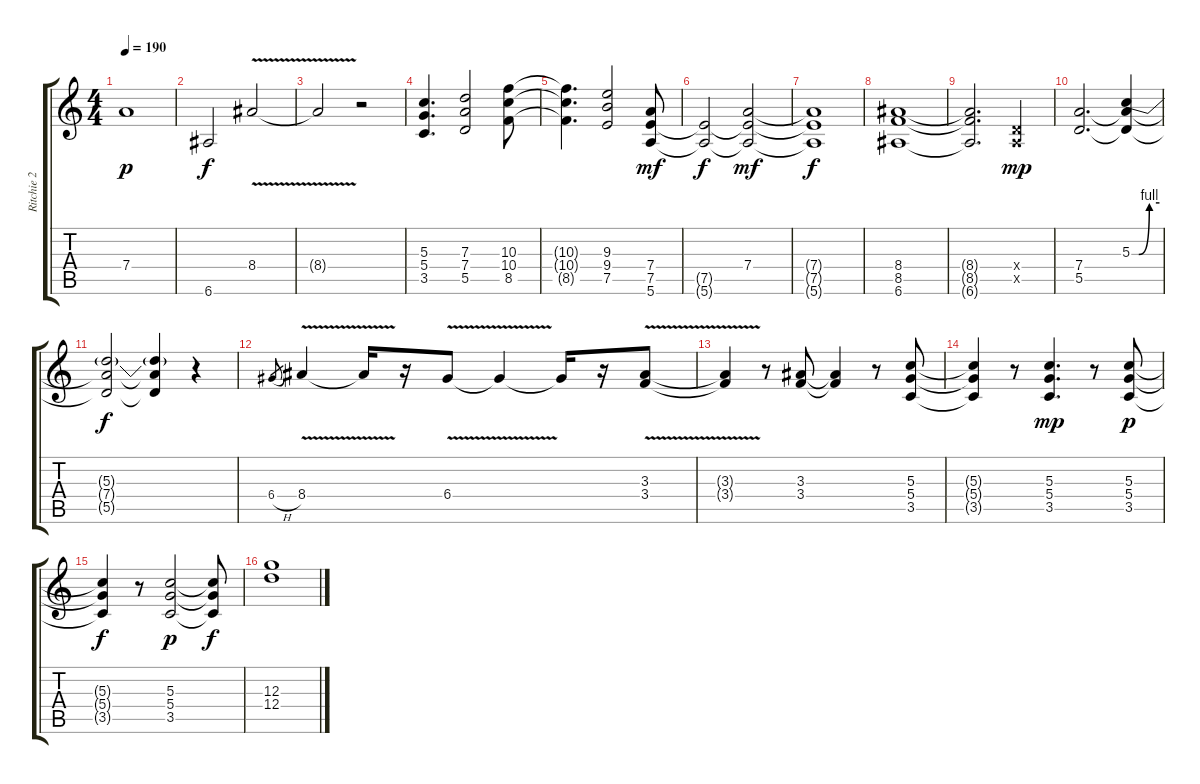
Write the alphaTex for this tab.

\track ("Ritchie 2" "Ritchie 2") {instrument overdrivenguitar}
\staff {score tabs}
\tuning (E4 B3 G3 D3 A2 E2) {hide}
\ts (4 4)
\tempo 190
\clef g2
\ks c
7.4.1{dy p} |
6.6.2{dy f} 8.4{v}.2 |
8.4{t}.2 r.2 |
(5.3 5.4 3.5).4{d} (7.3 7.4 5.5).2 (10.3 10.4 8.5).8 |
(10.3{t} 10.4{t} 8.5{t}).4{d} (9.3 9.4 7.5).2 (7.4 7.5 5.6).8{dy mf} |
(7.5{t} 5.6{t}).2{dy f} (7.4 7.5{t} 5.6{t}).2{dy mf} |
(7.4{t} 7.5{t} 5.6{t}).1{dy f} |
(8.4 8.5 6.6).1 |
(8.4{t} 8.5{t} 6.6{t}).2{d} (0.4{x} 0.5{x}).4{dy mp} |
(7.4 5.5).2{d} (5.3{be (custom 0 0 15 0 38 4 60 4)} 7.4{t} 5.5{t}).4 |
(5.3{t} 7.4{t} 5.5{t}).2{dy f} (5.3{t} 7.4{t} 5.5{t}).4 r.4 |
6.4{h}.8{gr} 8.4{v}.4 8.4{t}.16 r.16 6.4{v}.8 6.4{t}.4 6.4{t}.16 r.16 (3.3{v} 3.4{v}).8 |
(3.3{t} 3.4{t}).4 r.8 (3.3 3.4).8 (3.3{t} 3.4{t}).4 r.8 (5.3 5.4 3.5).8 |
(5.3{t} 5.4{t} 3.5{t}).4 r.8 (5.3 5.4 3.5).4{d dy mp} r.8 (5.3 5.4 3.5).8{dy p} |
(5.3{t} 5.4{t} 3.5{t}).4{dy f} r.8 (5.3 5.4 3.5).2{dy p} (5.3{t} 5.4{t} 3.5{t}).8{dy f} |
(12.3 12.4).1
